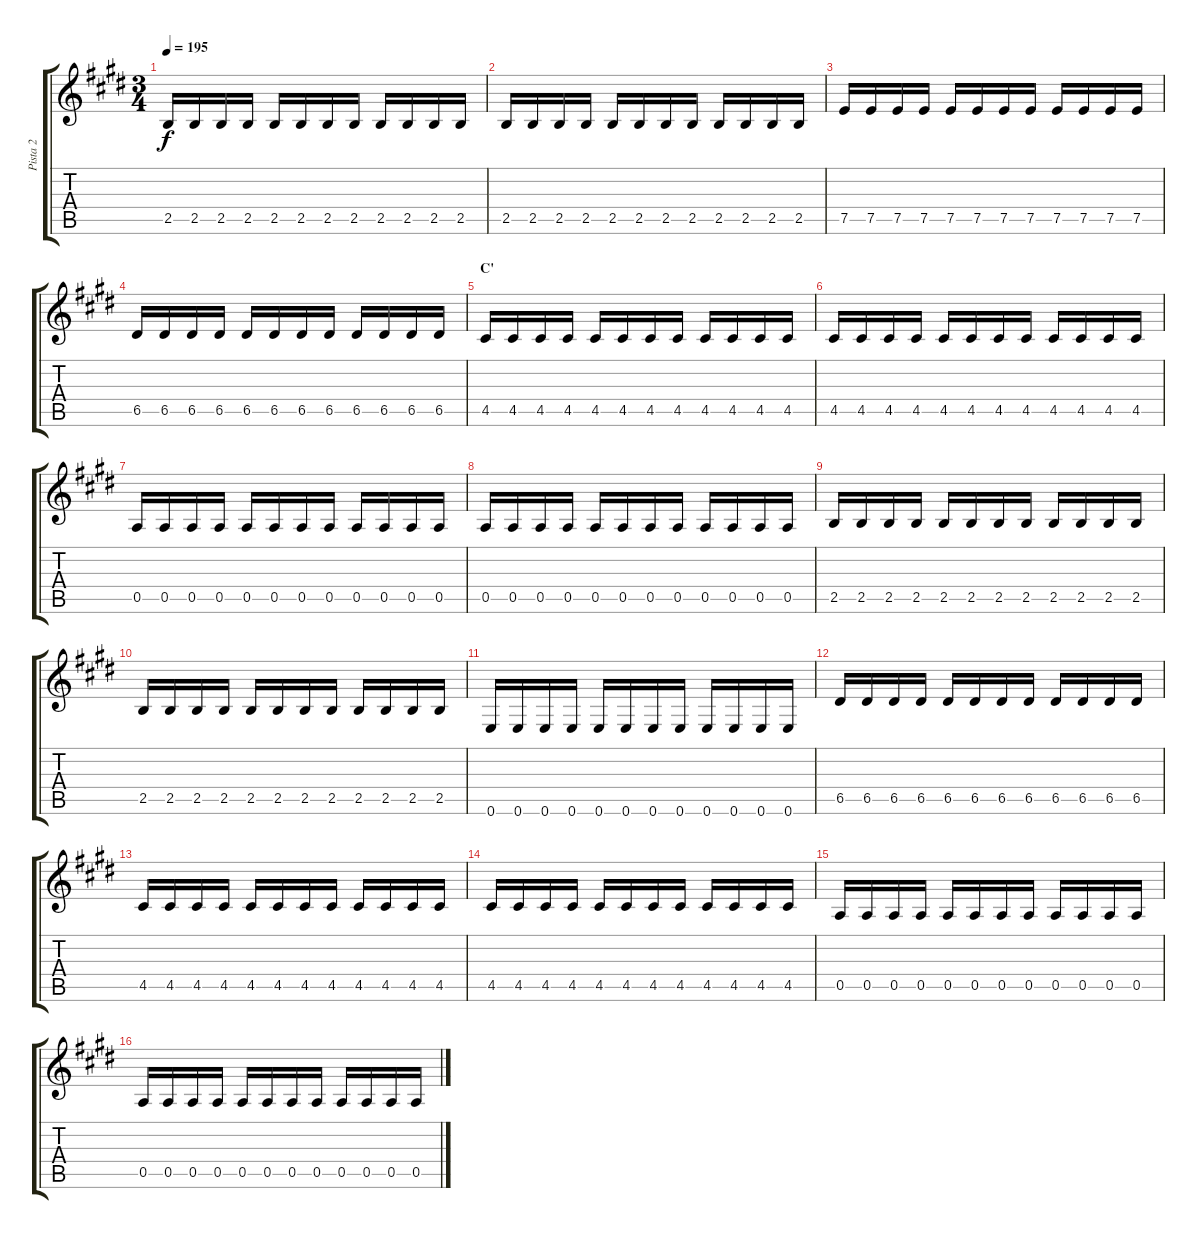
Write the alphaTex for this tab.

\track ("Pista 2" "Pista 2") {instrument distortionguitar}
\staff {score tabs}
\tuning (E4 B3 G3 D3 A2 E2) {hide}
\ts (3 4)
\tempo 195
\clef g2
\ks e
2.5.16{dy f} 2.5.16 2.5.16 2.5.16 2.5.16 2.5.16 2.5.16 2.5.16 2.5.16 2.5.16 2.5.16 2.5.16 |
2.5.16 2.5.16 2.5.16 2.5.16 2.5.16 2.5.16 2.5.16 2.5.16 2.5.16 2.5.16 2.5.16 2.5.16 |
7.5.16 7.5.16 7.5.16 7.5.16 7.5.16 7.5.16 7.5.16 7.5.16 7.5.16 7.5.16 7.5.16 7.5.16 |
6.5.16 6.5.16 6.5.16 6.5.16 6.5.16 6.5.16 6.5.16 6.5.16 6.5.16 6.5.16 6.5.16 6.5.16 |
\section ("" "C'")
4.5.16 4.5.16 4.5.16 4.5.16 4.5.16 4.5.16 4.5.16 4.5.16 4.5.16 4.5.16 4.5.16 4.5.16 |
4.5.16 4.5.16 4.5.16 4.5.16 4.5.16 4.5.16 4.5.16 4.5.16 4.5.16 4.5.16 4.5.16 4.5.16 |
0.5.16 0.5.16 0.5.16 0.5.16 0.5.16 0.5.16 0.5.16 0.5.16 0.5.16 0.5.16 0.5.16 0.5.16 |
0.5.16 0.5.16 0.5.16 0.5.16 0.5.16 0.5.16 0.5.16 0.5.16 0.5.16 0.5.16 0.5.16 0.5.16 |
2.5.16 2.5.16 2.5.16 2.5.16 2.5.16 2.5.16 2.5.16 2.5.16 2.5.16 2.5.16 2.5.16 2.5.16 |
2.5.16 2.5.16 2.5.16 2.5.16 2.5.16 2.5.16 2.5.16 2.5.16 2.5.16 2.5.16 2.5.16 2.5.16 |
0.6.16 0.6.16 0.6.16 0.6.16 0.6.16 0.6.16 0.6.16 0.6.16 0.6.16 0.6.16 0.6.16 0.6.16 |
6.5.16 6.5.16 6.5.16 6.5.16 6.5.16 6.5.16 6.5.16 6.5.16 6.5.16 6.5.16 6.5.16 6.5.16 |
4.5.16 4.5.16 4.5.16 4.5.16 4.5.16 4.5.16 4.5.16 4.5.16 4.5.16 4.5.16 4.5.16 4.5.16 |
4.5.16 4.5.16 4.5.16 4.5.16 4.5.16 4.5.16 4.5.16 4.5.16 4.5.16 4.5.16 4.5.16 4.5.16 |
0.5.16 0.5.16 0.5.16 0.5.16 0.5.16 0.5.16 0.5.16 0.5.16 0.5.16 0.5.16 0.5.16 0.5.16 |
0.5.16 0.5.16 0.5.16 0.5.16 0.5.16 0.5.16 0.5.16 0.5.16 0.5.16 0.5.16 0.5.16 0.5.16
